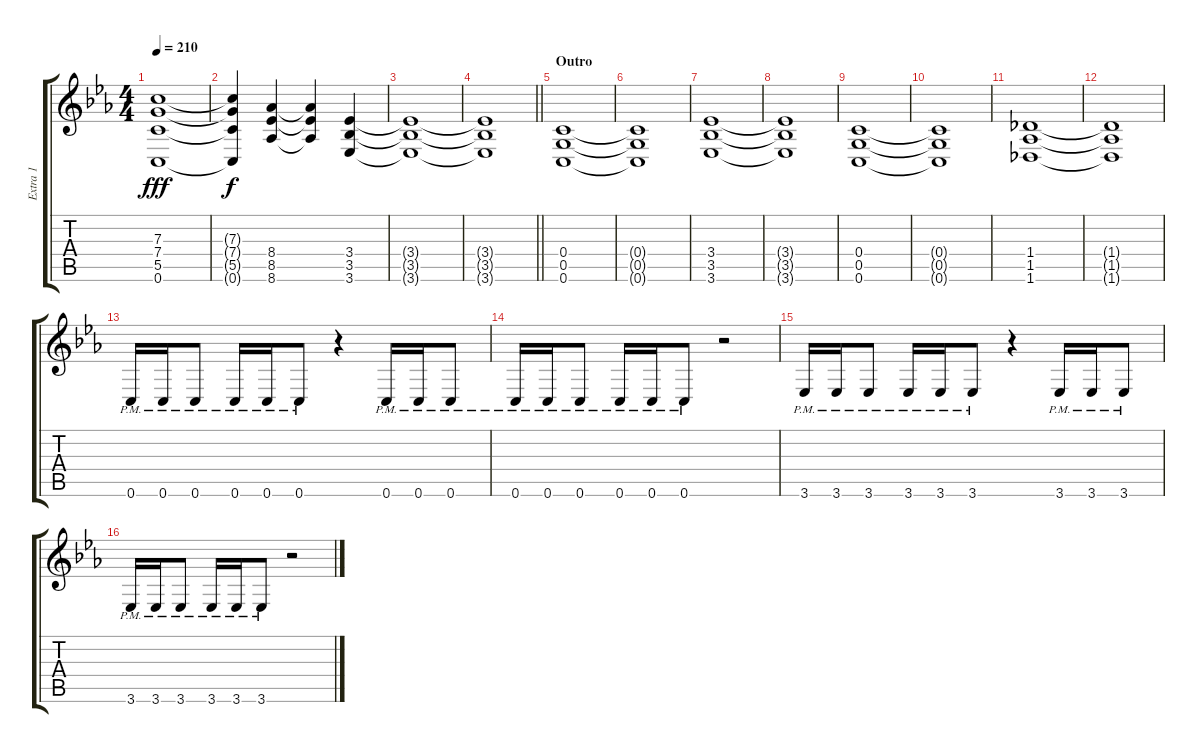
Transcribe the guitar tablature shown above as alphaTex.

\track ("Extra 1" "Extra 1") {instrument overdrivenguitar}
\staff {score tabs}
\tuning (D4 A3 F3 C3 G2 C2) {hide}
\ts (4 4)
\tempo 210
\clef g2
\ks cminor
(7.3 7.4 5.5 0.6).1{dy fff} |
(7.3{t} 7.4{t} 5.5{t} 0.6{t}).4{dy f} (8.4 8.5 8.6).4 (8.4{t} 8.5{t} 8.6{t}).4 (3.4 3.5 3.6).4 |
(3.4{t} 3.5{t} 3.6{t}).1 |
\barLineRight lightlight
(3.4{t} 3.5{t} 3.6{t}).1 |
\section ("" "Outro")
(0.4 0.5 0.6).1 |
(0.4{t} 0.5{t} 0.6{t}).1 |
(3.4 3.5 3.6).1 |
(3.4{t} 3.5{t} 3.6{t}).1 |
(0.4 0.5 0.6).1 |
(0.4{t} 0.5{t} 0.6{t}).1 |
(1.4 1.5 1.6).1 |
(1.4{t} 1.5{t} 1.6{t}).1 |
0.6{pm}.16 0.6{pm}.16 0.6{pm}.8 0.6{pm}.16 0.6{pm}.16 0.6{pm}.8 r.4 0.6{pm}.16 0.6{pm}.16 0.6{pm}.8 |
0.6{pm}.16 0.6{pm}.16 0.6{pm}.8 0.6{pm}.16 0.6{pm}.16 0.6{pm}.8 r.2 |
3.6{pm}.16 3.6{pm}.16 3.6{pm}.8 3.6{pm}.16 3.6{pm}.16 3.6{pm}.8 r.4 3.6{pm}.16 3.6{pm}.16 3.6{pm}.8 |
3.6{pm}.16 3.6{pm}.16 3.6{pm}.8 3.6{pm}.16 3.6{pm}.16 3.6{pm}.8 r.2
